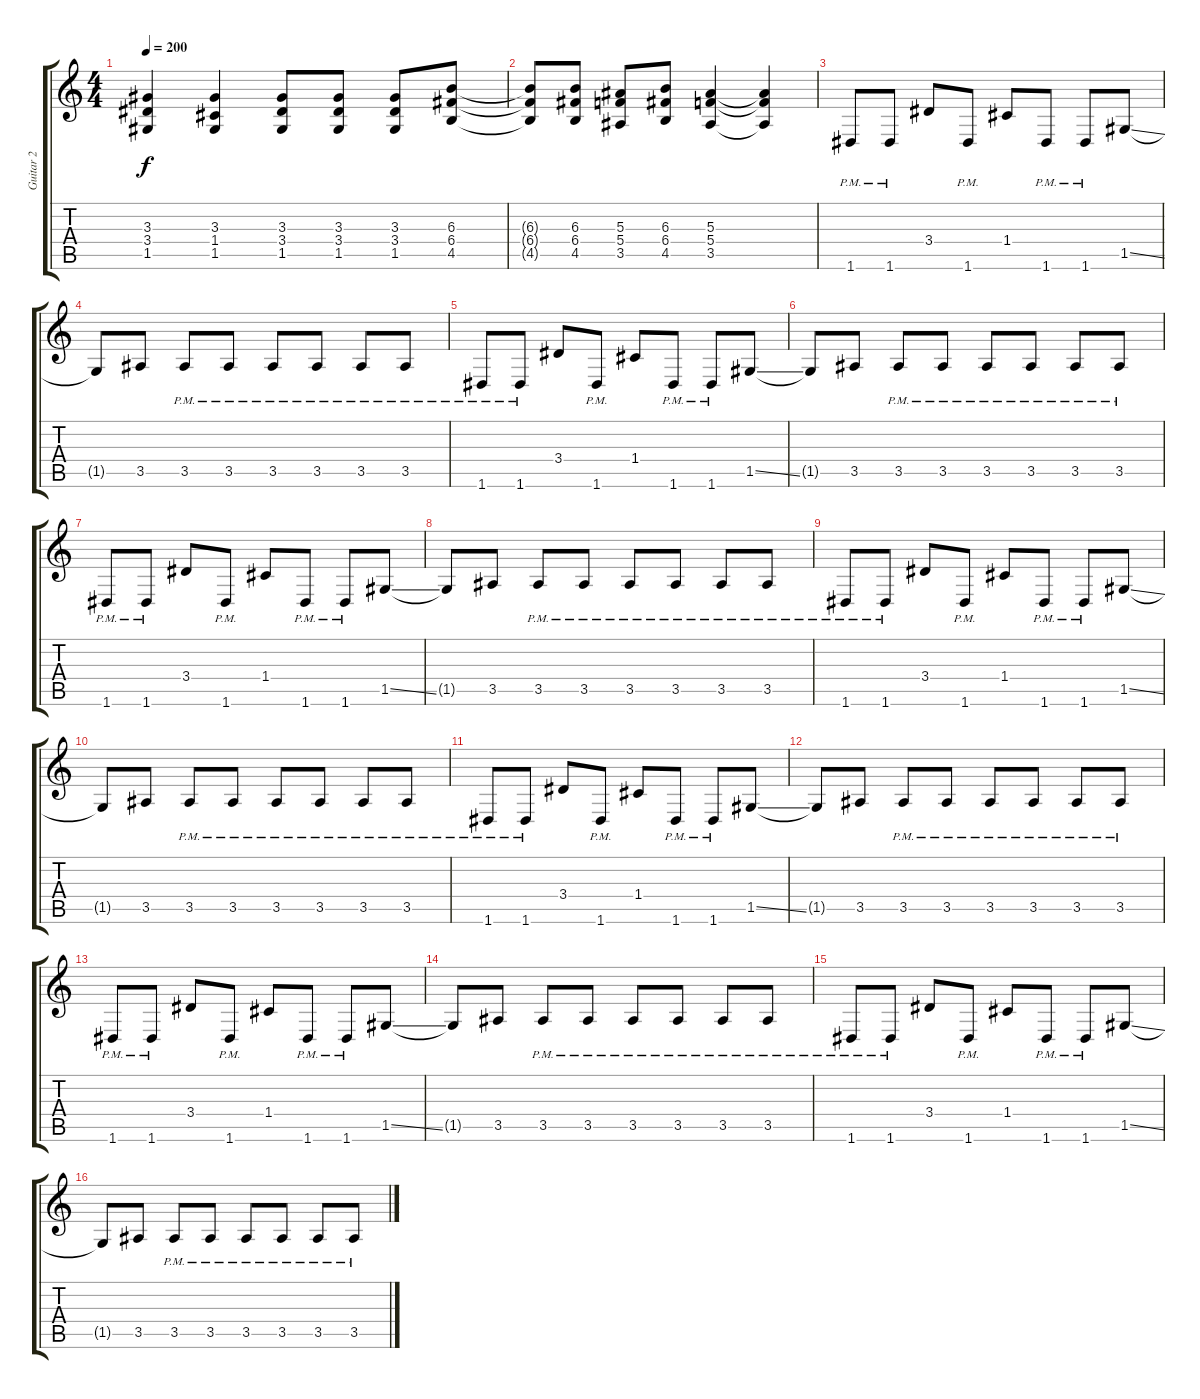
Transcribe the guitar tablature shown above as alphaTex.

\track ("Guitar 2" "Guitar 2") {instrument overdrivenguitar}
\staff {score tabs}
\tuning (D4 A3 F3 C3 G2 D2) {hide}
\ts (4 4)
\tempo 200
\clef g2
\ks c
(3.3{t} 3.4{t} 1.5{t}).4{dy f} (3.3 1.4 1.5).4 (3.3 3.4 1.5).8 (3.3 3.4 1.5).8 (3.3 3.4 1.5).8 (6.3 6.4 4.5).8 |
(6.3{t} 6.4{t} 4.5{t}).8 (6.3 6.4 4.5).8 (5.3 5.4 3.5).8 (6.3 6.4 4.5).8 (5.3 5.4 3.5).4 (5.3{t} 5.4{t} 3.5{t}).4 |
1.6{pm}.8 1.6{pm}.8 3.4.8 1.6{pm}.8 1.4.8 1.6{pm}.8 1.6{pm}.8 1.5{ss}.8 |
1.5{t}.8 3.5.8 3.5{pm}.8 3.5{pm}.8 3.5{pm}.8 3.5{pm}.8 3.5{pm}.8 3.5{pm}.8 |
1.6{pm}.8 1.6{pm}.8 3.4.8 1.6{pm}.8 1.4.8 1.6{pm}.8 1.6{pm}.8 1.5{ss}.8 |
1.5{t}.8 3.5.8 3.5{pm}.8 3.5{pm}.8 3.5{pm}.8 3.5{pm}.8 3.5{pm}.8 3.5{pm}.8 |
1.6{pm}.8 1.6{pm}.8 3.4.8 1.6{pm}.8 1.4.8 1.6{pm}.8 1.6{pm}.8 1.5{ss}.8 |
1.5{t}.8 3.5.8 3.5{pm}.8 3.5{pm}.8 3.5{pm}.8 3.5{pm}.8 3.5{pm}.8 3.5{pm}.8 |
1.6{pm}.8 1.6{pm}.8 3.4.8 1.6{pm}.8 1.4.8 1.6{pm}.8 1.6{pm}.8 1.5{ss}.8 |
1.5{t}.8 3.5.8 3.5{pm}.8 3.5{pm}.8 3.5{pm}.8 3.5{pm}.8 3.5{pm}.8 3.5{pm}.8 |
1.6{pm}.8 1.6{pm}.8 3.4.8 1.6{pm}.8 1.4.8 1.6{pm}.8 1.6{pm}.8 1.5{ss}.8 |
1.5{t}.8 3.5.8 3.5{pm}.8 3.5{pm}.8 3.5{pm}.8 3.5{pm}.8 3.5{pm}.8 3.5{pm}.8 |
1.6{pm}.8 1.6{pm}.8 3.4.8 1.6{pm}.8 1.4.8 1.6{pm}.8 1.6{pm}.8 1.5{ss}.8 |
1.5{t}.8 3.5.8 3.5{pm}.8 3.5{pm}.8 3.5{pm}.8 3.5{pm}.8 3.5{pm}.8 3.5{pm}.8 |
1.6{pm}.8 1.6{pm}.8 3.4.8 1.6{pm}.8 1.4.8 1.6{pm}.8 1.6{pm}.8 1.5{ss}.8 |
1.5{t}.8 3.5.8 3.5{pm}.8 3.5{pm}.8 3.5{pm}.8 3.5{pm}.8 3.5{pm}.8 3.5{pm}.8
